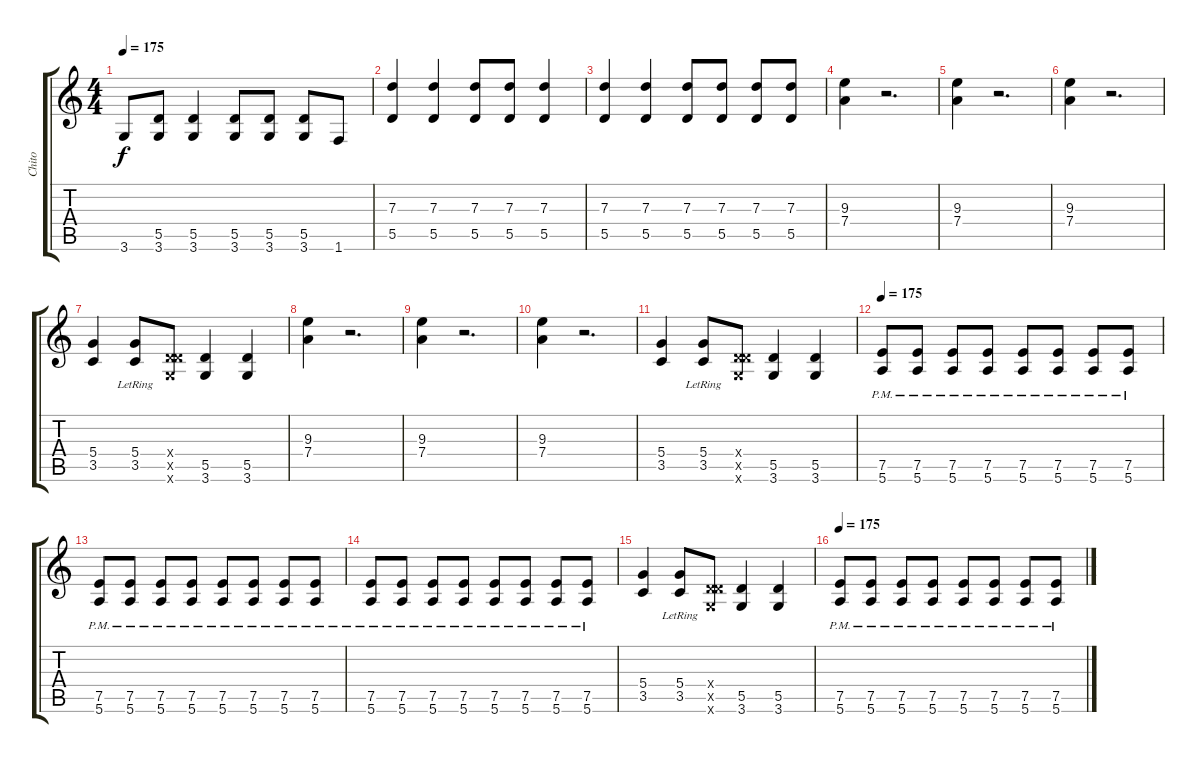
\track ("Chito" "Chito") {instrument distortionguitar}
\staff {score tabs}
\tuning (E4 B3 G3 D3 A2 E2) {hide}
\ts (4 4)
\tempo 175
\clef g2
\ks c
3.6{t}.8{dy f} (5.5 3.6).8 (5.5 3.6).4 (5.5 3.6).8 (5.5 3.6).8 (5.5 3.6).8 1.6.8 |
(7.3 5.5).4 (7.3 5.5).4 (7.3 5.5).8 (7.3 5.5).8 (7.3 5.5).4 |
(7.3 5.5).4 (7.3 5.5).4 (7.3 5.5).8 (7.3 5.5).8 (7.3 5.5).8 (7.3 5.5).8 |
(9.3 7.4).4 r.2{d} |
(9.3 7.4).4 r.2{d} |
(9.3 7.4).4 r.2{d} |
(5.4 3.5).4 (5.4 3.5{lr}).8 (0.4{x} 5.5{x} 3.6{x}).8 (5.5 3.6).4 (5.5 3.6).4 |
(9.3 7.4).4 r.2{d} |
(9.3 7.4).4 r.2{d} |
(9.3 7.4).4 r.2{d} |
(5.4 3.5).4 (5.4 3.5{lr}).8 (0.4{x} 5.5{x} 3.6{x}).8 (5.5 3.6).4 (5.5 3.6).4 |
\tempo 175
(7.5{pm} 5.6{pm}).8 (7.5{pm} 5.6{pm}).8 (7.5{pm} 5.6{pm}).8 (7.5{pm} 5.6{pm}).8 (7.5{pm} 5.6{pm}).8 (7.5{pm} 5.6{pm}).8 (7.5{pm} 5.6{pm}).8 (7.5{pm} 5.6{pm}).8 |
(7.5{pm} 5.6{pm}).8 (7.5{pm} 5.6{pm}).8 (7.5{pm} 5.6{pm}).8 (7.5{pm} 5.6{pm}).8 (7.5{pm} 5.6{pm}).8 (7.5{pm} 5.6{pm}).8 (7.5{pm} 5.6{pm}).8 (7.5{pm} 5.6{pm}).8 |
(7.5{pm} 5.6{pm}).8 (7.5{pm} 5.6{pm}).8 (7.5{pm} 5.6{pm}).8 (7.5{pm} 5.6{pm}).8 (7.5{pm} 5.6{pm}).8 (7.5{pm} 5.6{pm}).8 (7.5{pm} 5.6{pm}).8 (7.5{pm} 5.6{pm}).8 |
(5.4 3.5).4 (5.4 3.5{lr}).8 (0.4{x} 5.5{x} 3.6{x}).8 (5.5 3.6).4 (5.5 3.6).4 |
\tempo 175
(7.5{pm} 5.6{pm}).8 (7.5{pm} 5.6{pm}).8 (7.5{pm} 5.6{pm}).8 (7.5{pm} 5.6{pm}).8 (7.5{pm} 5.6{pm}).8 (7.5{pm} 5.6{pm}).8 (7.5{pm} 5.6{pm}).8 (7.5{pm} 5.6{pm}).8
